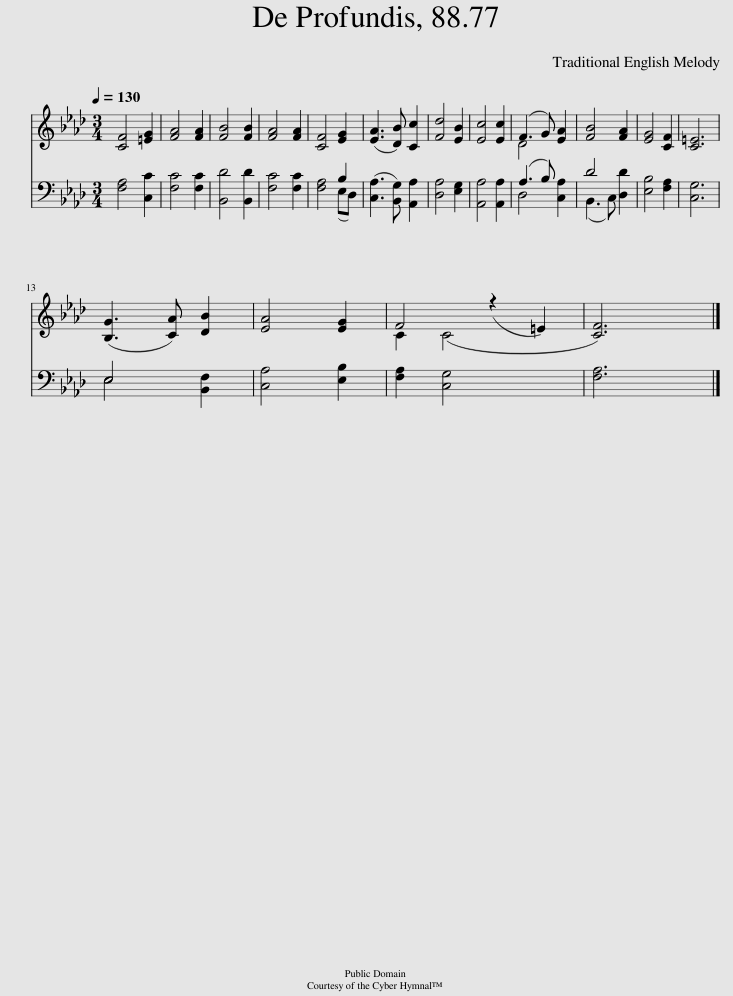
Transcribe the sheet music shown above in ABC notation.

X:1
%%score ( 1 2 ) ( 3 4 )
L:1/8
Q:1/4=130
M:3/4
I:linebreak $
K:Ab
V:1 treble
V:2 treble
V:3 bass
V:4 bass
V:1
 [CF]4 [=EG]2 | [FA]4 [FA]2 | [FB]4 [FB]2 | [FA]4 [FA]2 | [CF]4 [EG]2 | %5
 ([EA]3 [DB]) [Cc]2 | [Fd]4 [EB]2 | [Ec]4 [Ec]2 | (F3 G) [EA]2 | [FB]4 [FA]2 | %10
 [EG]4 [CF]2 | [C=E]6 |$ ([B,G]3 [CA]) [DB]2 | [EA]4 [EG]2 | F4 (z2 =E2) | %15
 [CF]6 |] %16
V:2
 x6 | x6 | x6 | x6 | x6 | %5
 x6 | x6 | x6 | D4 x2 | x6 | %10
 x6 | x6 |$ x6 | x6 | C2 C4 x2 | %15
 x6 |] %16
V:3
 [F,A,]4 [C,C]2 | [F,C]4 [F,C]2 | [B,,D]4 [B,,D]2 | [F,C]4 [F,C]2 | [F,A,]4 B,2 | %5
 ([C,A,]3 [B,,G,]) [A,,A,]2 | [D,A,]4 [E,G,]2 | [A,,A,]4 [A,,A,]2 | (A,3 B,) [C,A,]2 | D4 [D,D]2 | %10
 [E,B,]4 [F,A,]2 | [C,G,]6 |$ E,4 [B,,F,]2 | [C,A,]4 [E,B,]2 | [F,A,]2 [C,G,]4 x2 | %15
 [F,A,]6 |] %16
V:4
 x6 | x6 | x6 | x6 | x4 (E,D,) | %5
 x6 | x6 | x6 | D,4 x2 | (B,,3 C,) x2 | %10
 x6 | x6 |$ E,4 x2 | x6 | x8 | %15
 x6 |] %16
